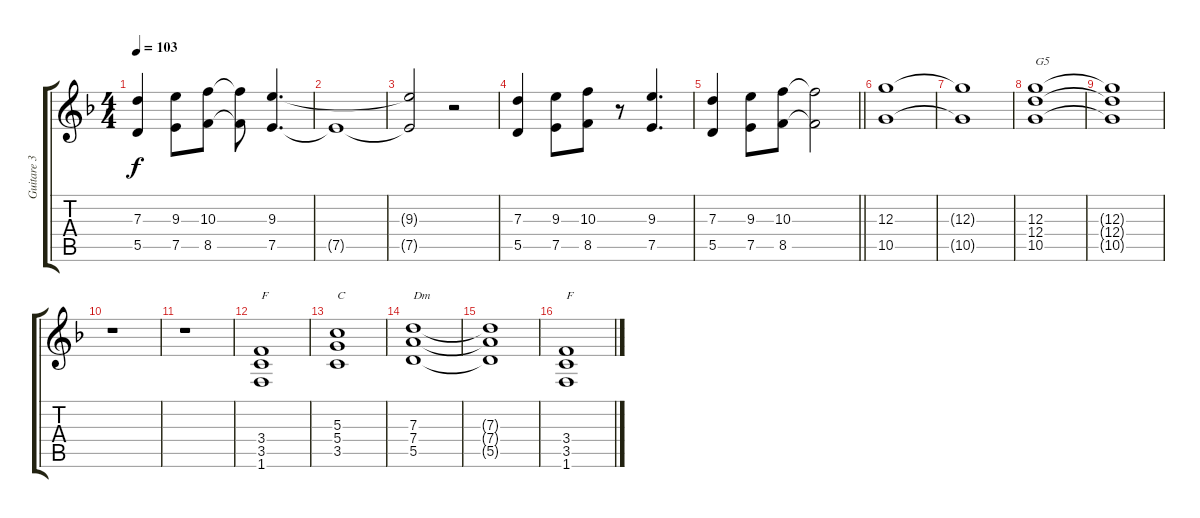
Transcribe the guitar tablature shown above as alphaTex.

\track ("Guitare 3" "Guitare 3") {instrument electricguitarclean}
\staff {score tabs}
\tuning (E4 B3 G3 D3 A2 E2) {hide}
\ts (4 4)
\tempo 103
\clef g2
\ks dminor
(7.3 5.5).4{dy f} (9.3 7.5).8 (10.3 8.5).8 (10.3{t} 8.5{t}).8 (9.3 7.5).4{d} |
7.5{t}.1 |
(9.3{t} 7.5{t}).2 r.2 |
(7.3 5.5).4 (9.3 7.5).8 (10.3 8.5).8 r.8 (9.3 7.5).4{d} |
\barLineRight lightlight
(7.3 5.5).4 (9.3 7.5).8 (10.3 8.5).8 (10.3{t} 8.5{t}).2 |
(12.3 10.5).1 |
(12.3{t} 10.5{t}).1 |
(12.3 12.4 10.5).1{txt "G5"} |
(12.3{t} 12.4{t} 10.5{t}).1 |
r.1 |
r.1 |
(3.4 3.5 1.6).1{txt "F   "} |
(5.3 5.4 3.5).1{txt "C"} |
(7.3 7.4 5.5).1{txt "Dm"} |
(7.3{t} 7.4{t} 5.5{t}).1 |
(3.4 3.5 1.6).1{txt "F"}
